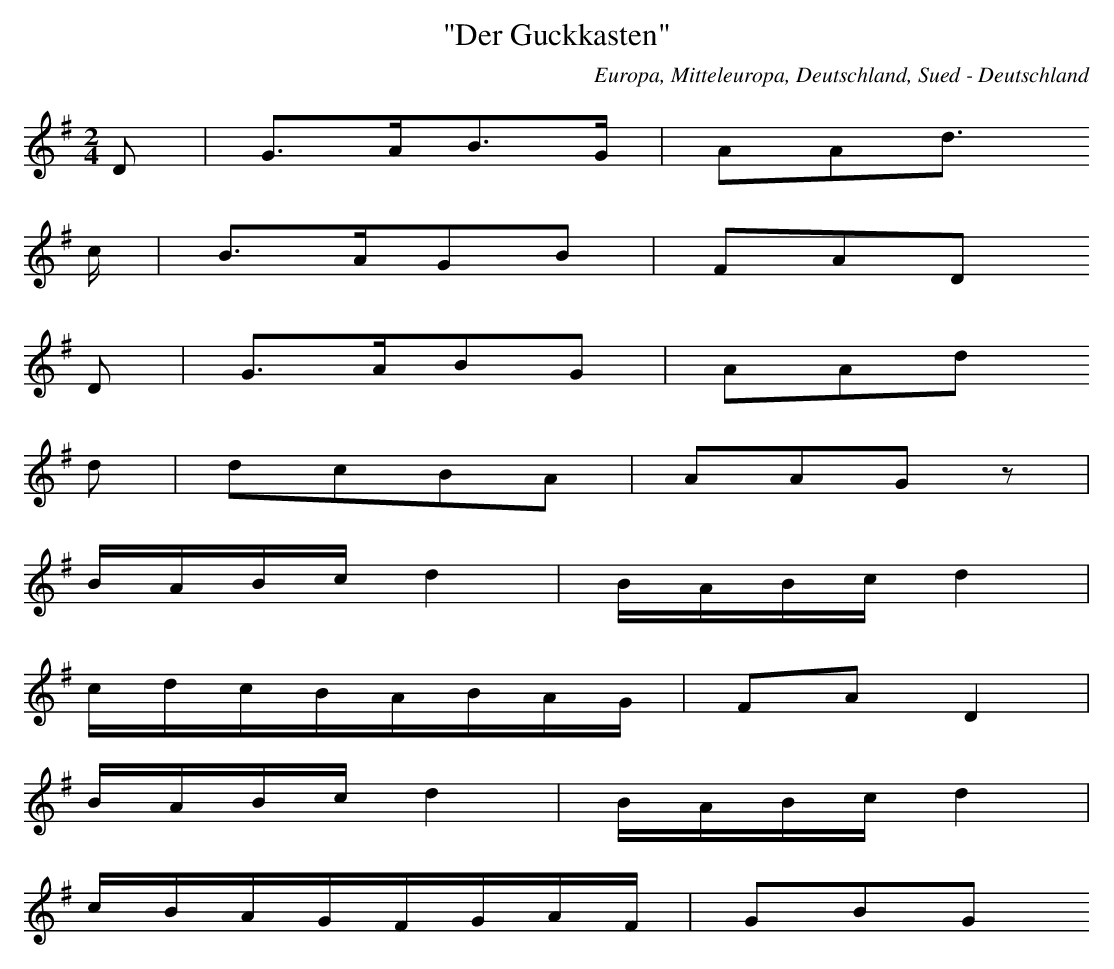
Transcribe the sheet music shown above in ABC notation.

X:1
T: "Der Guckkasten"
O: Europa, Mitteleuropa, Deutschland, Sued - Deutschland
M: 2/4
L: 1/16
K: G
D2 | G3AB3G | A2A2d3
c | B3AG2B2 | F2A2D2
D2 | G3AB2G2 | A2A2d2
d2 | d2c2B2A2 | A2A2G2z2 |
BABcd4 | BABcd4 |
cdcBABAG | F2A2D4 |
BABcd4 | BABcd4 |
cBAGFGAF | G2B2G2
